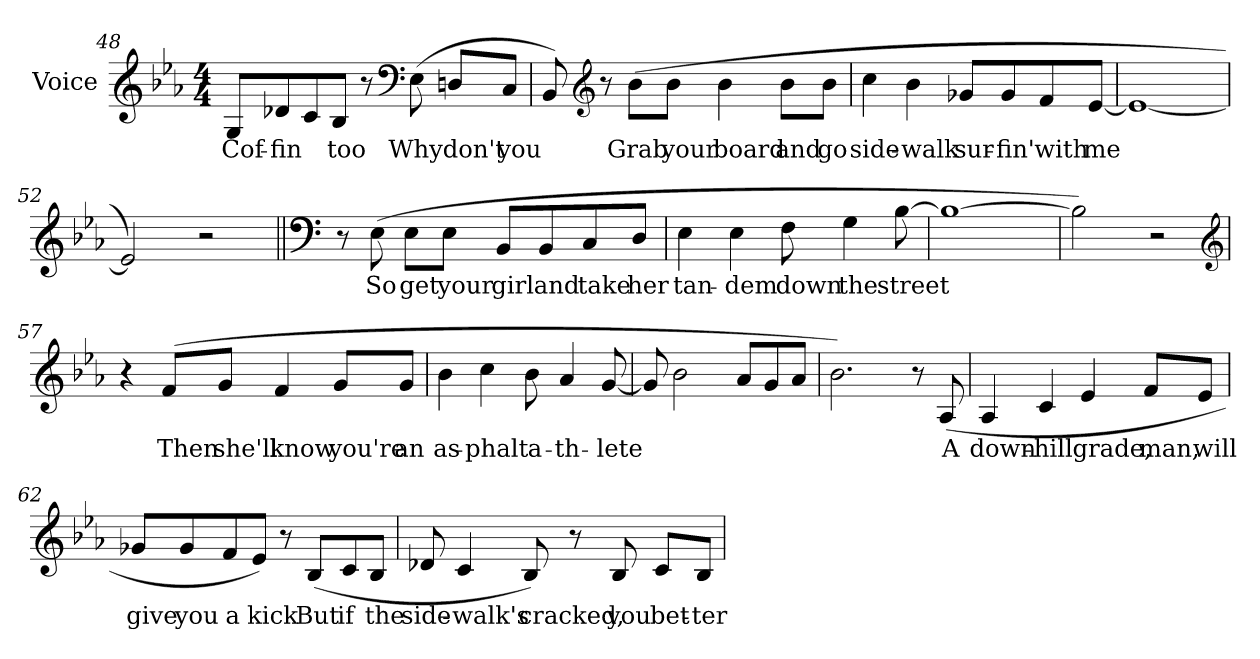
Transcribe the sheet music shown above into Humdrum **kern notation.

**kern	**text
*part1	*part1
*staff1	*staff1
*I"Voice	*
*I'Voice	*
*clefG2	*
*k[b-e-a-]	*
*E-:	*
*M4/4	*
=48	=48
!	!LO:LY:b:color=#000000
8Gi/L	Cof-
!	!LO:LY:b:color=#000000
8d-Xi/	-fin
8ci/	.
!	!LO:LY:b:color=#000000
8B-i/J	too
8r	.
*clefF4	*
!	!LO:LY:b:color=#000000
(8E-i\	Why
!	!LO:LY:b:color=#000000
8Dni/L	don't
!	!LO:LY:b:color=#000000
8Ci/J	you
=49	=49
8BB-i/)	.
*clefG2	*
8r	.
!	!LO:LY:b:color=#000000
(8b-i\L	Grab
!	!LO:LY:b:color=#000000
8b-i\J	your
!	!LO:LY:b:color=#000000
4b-i\	board
!	!LO:LY:b:color=#000000
8b-i\L	and
!	!LO:LY:b:color=#000000
8b-i\J	go
!!LO:LB:g=z
=50	=50
!	!LO:LY:b:color=#000000
4cci\	side-
!	!LO:LY:b:color=#000000
4b-i\	-walk
!	!LO:LY:b:color=#000000
8g-Xi/L	sur-
!	!LO:LY:b:color=#000000
8g-i/	-fin'
!	!LO:LY:b:color=#000000
8fi/	with
!	!LO:LY:b:color=#000000
[8e-i/J	me
=51	=51
1e-i_	.
=52	=52
2e-i/])	.
2r	.
=53||	=53||
*clefF4	*
8r	.
!	!LO:LY:b:color=#000000
(8E-i\	So
!	!LO:LY:b:color=#000000
8E-i\L	get
!	!LO:LY:b:color=#000000
8E-i\J	your
!	!LO:LY:b:color=#000000
8BB-i/L	girl
!	!LO:LY:b:color=#000000
8BB-i/	and
!	!LO:LY:b:color=#000000
8Ci/	take
!	!LO:LY:b:color=#000000
8Di/J	her
!!LO:LB:g=z
=54	=54
!	!LO:LY:b:color=#000000
4E-i\	tan-
!	!LO:LY:b:color=#000000
4E-i\	-dem
!	!LO:LY:b:color=#000000
8Fi\	down
!	!LO:LY:b:color=#000000
4Gi\	the
!	!LO:LY:b:color=#000000
[8B-i\	street
=55	=55
1B-i_	.
=56	=56
2B-i\])	.
2r	.
*clefG2	*
=57	=57
4r	.
!	!LO:LY:b:color=#000000
(8fi/L	Then
!	!LO:LY:b:color=#000000
8gi/J	she'll
!	!LO:LY:b:color=#000000
4fi/	know
!	!LO:LY:b:color=#000000
8gi/L	you're
!	!LO:LY:b:color=#000000
8gi/J	an
!!LO:LB:g=z
=58	=58
!	!LO:LY:b:color=#000000
4b-i\	as-
!	!LO:LY:b:color=#000000
4cci\	-phalt
!	!LO:LY:b:color=#000000
8b-i\	a-
!	!LO:LY:b:color=#000000
4a-i/	-th-
!	!LO:LY:b:color=#000000
[8gi/	-lete
=59	=59
8gi/]	.
2b-i\	.
8a-i/L	.
8gi/	.
8a-i/J	.
=60	=60
2.b-i\)	.
8r	.
!	!LO:LY:b:color=#000000
(8A-i/	A
=61	=61
!	!LO:LY:b:color=#000000
4A-i/	down-
!	!LO:LY:b:color=#000000
4ci/	-hill
!	!LO:LY:b:color=#000000
4e-i/	grade,
!	!LO:LY:b:color=#000000
8fi/L	man,
!	!LO:LY:b:color=#000000
8e-i/J	will
!!LO:LB:g=z
=62	=62
!	!LO:LY:b:color=#000000
8g-Xi/L	give
!	!LO:LY:b:color=#000000
8g-i/	you
!	!LO:LY:b:color=#000000
8fi/	a
!	!LO:LY:b:color=#000000
8e-i/J)	kick
8r	.
!	!LO:LY:b:color=#000000
(8B-i/L	But
!	!LO:LY:b:color=#000000
8ci/	if
!	!LO:LY:b:color=#000000
8B-i/J	the
=63	=63
!	!LO:LY:b:color=#000000
8d-Xi/	side-
!	!LO:LY:b:color=#000000
4ci/	-walk's
!	!LO:LY:b:color=#000000
8B-i/)	cracked,
8r	.
!	!LO:LY:b:color=#000000
8B-i/	you
!	!LO:LY:b:color=#000000
8ci/L	bet-
!	!LO:LY:b:color=#000000
8B-i/J	-ter
=	=
*-	*-
